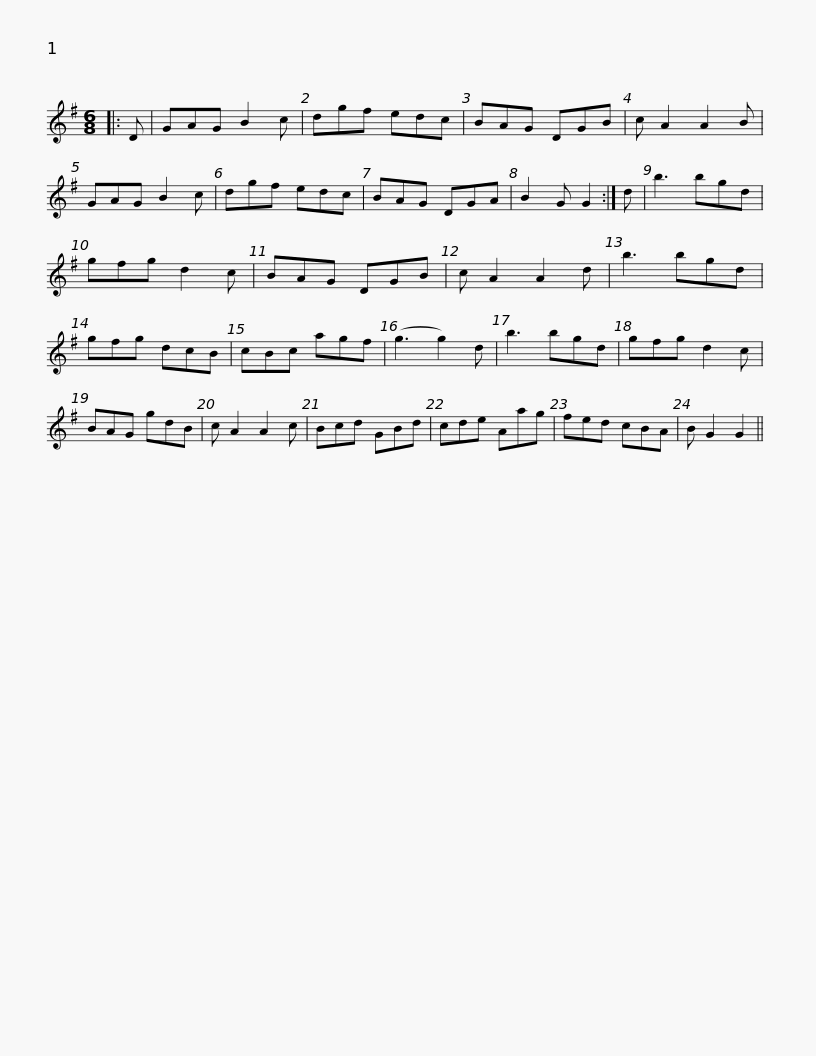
X:1
L:1/8
M:6/8
I:linebreak $
K:G
V:1 treble
V:1
|: D | GAG B2 c | dgf edc | BAG DGB | c A2 A2 B | %5
 GAG B2 c | dgf edc | BAG DGA |$ B2 G G2 :| d | %10
 b3 bgd | gfg d2 c | BAG DGB | c A2 A2 d | b3 bgd | %15
 gfg dcB | cBc agf |$ (g3 g2) d | b3 bgd | gfg d2 c | %20
 BAG gdB | c A2 A2 c | Bcd GBd | cde Aag | fed cBA | %25
 B G2 G2 || %26
